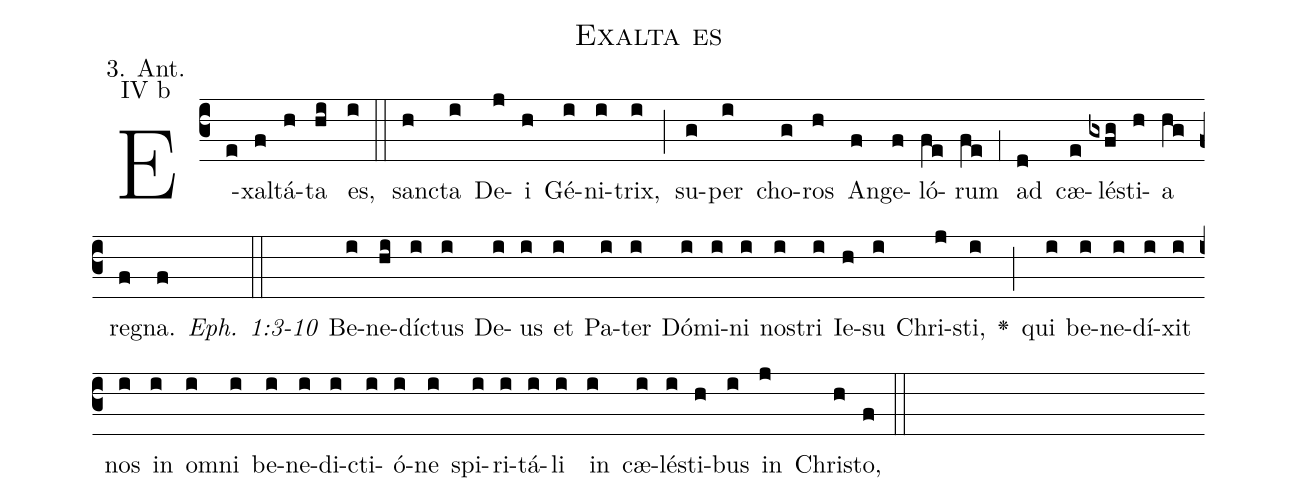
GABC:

name:Exalta es;
mode:4b;
office-part:antiphon;
annotation:3. Ant.;
annotation:IV b;
%%
(c3)E(e)xal(f)tá(h)ta(hi) es,(i) (::) san(h)cta(i) De(j)i(h) Gé(i)ni(i)trix,(i) (;) su(g)per(i) cho(g)ros(h) An(f)ge(f)ló(fe)rum(fe) (;1) ad(d) cæ(e)lé(gxfg)sti(h)a(hg) re(f)gna.(f)  <i>Eph. 1:3-10</i>(::) Be(i)ne(hi)dí(i)ctus(i) De(i)us(i) et(i) Pa(i)ter(i) Dó(i)mi(i)ni(i) no(i)stri(i) Ie(h)su(i) Chri(j)sti,(i) <v>\greheightstar</v>(;) qui(i) be(i)ne(i)dí(i)xit(i) nos(i) in(i) om(i)ni(i) be(i)ne(i)di(i)cti(i)ó(i)ne(i) spi(i)ri(i)tá(i)li(i) in(i) cæ(i)lé(i)sti(h)bus(i) in(j) Chri(h)sto,(f) (::)
